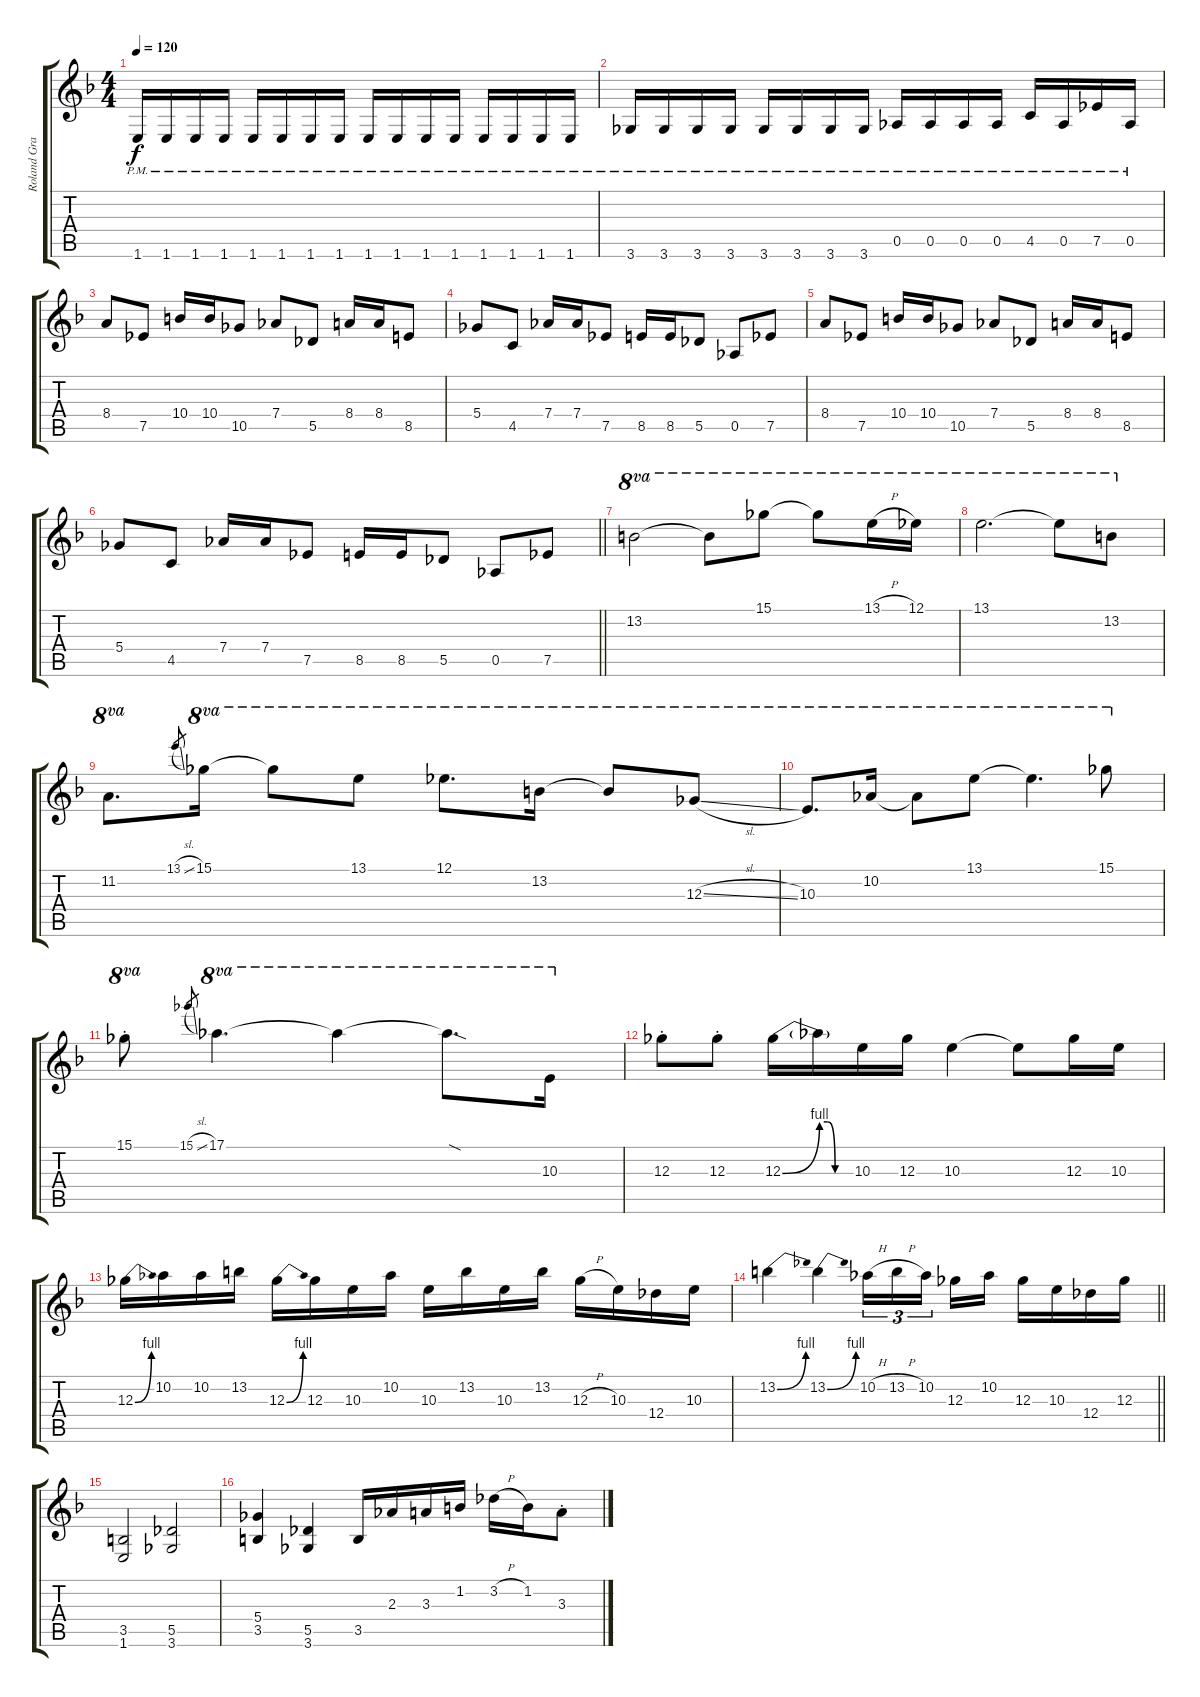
\track ("Roland Grapow" "Roland Gra") {instrument distortionguitar}
\staff {score tabs}
\tuning (Eb4 Bb3 Gb3 Db3 Ab2 Eb2) {hide}
\ts (4 4)
\tempo 120
\clef g2
\ks f
1.6{pm}.16{dy f} 1.6{pm}.16 1.6{pm}.16 1.6{pm}.16 1.6{pm}.16 1.6{pm}.16 1.6{pm}.16 1.6{pm}.16 1.6{pm}.16 1.6{pm}.16 1.6{pm}.16 1.6{pm}.16 1.6{pm}.16 1.6{pm}.16 1.6{pm}.16 1.6{pm}.16 |
3.6{pm}.16 3.6{pm}.16 3.6{pm}.16 3.6{pm}.16 3.6{pm}.16 3.6{pm}.16 3.6{pm}.16 3.6{pm}.16 0.5{pm}.16 0.5{pm}.16 0.5{pm}.16 0.5{pm}.16 4.5{pm}.16 0.5{pm}.16 7.5{pm}.16 0.5{pm}.16 |
8.4.8 7.5.8 10.4.16 10.4.16 10.5.8 7.4.8 5.5.8 8.4.16 8.4.16 8.5.8 |
5.4.8 4.5.8 7.4.16 7.4.16 7.5.8 8.5.16 8.5.16 5.5.8 0.5.8 7.5.8 |
8.4.8 7.5.8 10.4.16 10.4.16 10.5.8 7.4.8 5.5.8 8.4.16 8.4.16 8.5.8 |
\barLineRight lightlight
5.4.8 4.5.8 7.4.16 7.4.16 7.5.8 8.5.16 8.5.16 5.5.8 0.5.8 7.5.8 |
13.2.2{ot 8va} 13.2{t}.8{ot 8va} 15.1.8{ot 8va} 15.1{t}.8{ot 8va} 13.1{h}.16{ot 8va} 12.1.16{ot 8va} |
13.1.2{d ot 8va} 13.1{t}.8{ot 8va} 13.2.8{ot 8va} |
11.2.8{d ot 8va} 13.1{sl}.8{gr} 15.1.16{ot 8va} 15.1{t}.8{ot 8va} 13.1.8{ot 8va} 12.1.8{d ot 8va} 13.2.16{ot 8va} 13.2{t}.8{ot 8va} 12.3{sl}.8{ot 8va} |
10.3.8{d ot 8va} 10.2.16{ot 8va} 10.2{t}.8{ot 8va} 13.1.8{ot 8va} 13.1{t}.4{d ot 8va} 15.1.8{ot 8va} |
15.1{st}.8{ot 8va} 15.1{sl}.8{gr} 17.1.4{d ot 8va} 17.1{t}.4{ot 8va} 17.1{sod t}.8{d ot 8va} 10.3.16{ot 8va} |
12.3{st}.8 12.3{st}.8 12.3{be (bend 0 0 60 4)}.16 12.3{be (custom 0 4 15 4 30 0 60 0) t}.16 10.3.16 12.3.16 10.3.4 10.3{t}.8 12.3.16 10.3.16 |
12.3{be (bend 0 0 60 4)}.16 10.2.16 10.2.16 13.2.16 12.3{be (bend 0 0 60 4)}.16 12.3.16 10.3.16 10.2.16 10.3.16 13.2.16 10.3.16 13.2.16 12.3{h}.16 10.3.16 12.4.16 10.3.16 |
\barLineRight lightlight
13.2{be (bend 0 0 60 4)}.4 13.2{be (bend 0 0 60 4)}.4 10.2{h}.16{tu (3 2)} 13.2{h}.16{tu (3 2)} 10.2.16{tu (3 2) beam splitsecondary} 12.3.16 10.2.16 12.3.16 10.3.16 12.4.16 12.3.16 |
\ks dminor
(3.5 1.6).2 (5.5 3.6).2 |
(5.4 3.5).4 (5.5 3.6).4 3.5.16 2.3.16 3.3.16 1.2.16 3.2{h}.16 1.2.16 3.3{st}.8
